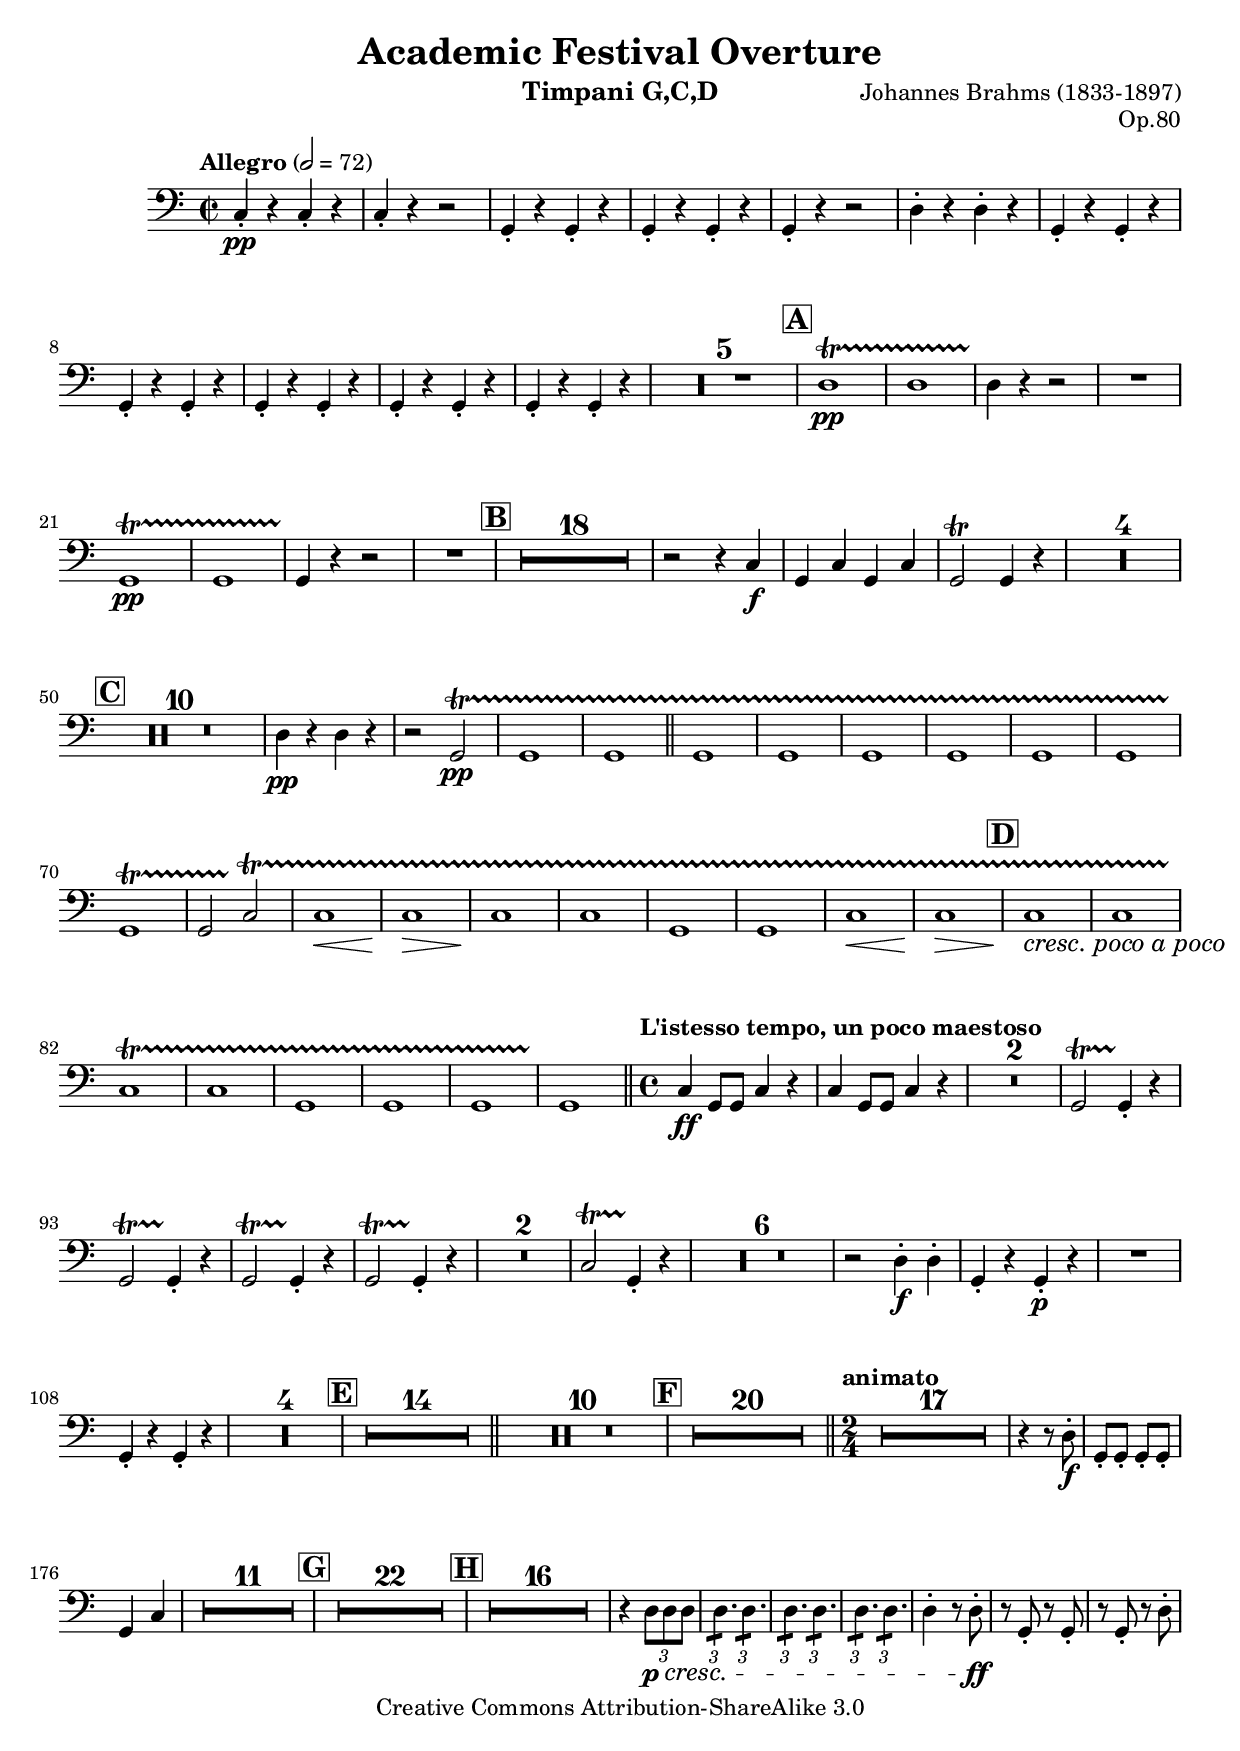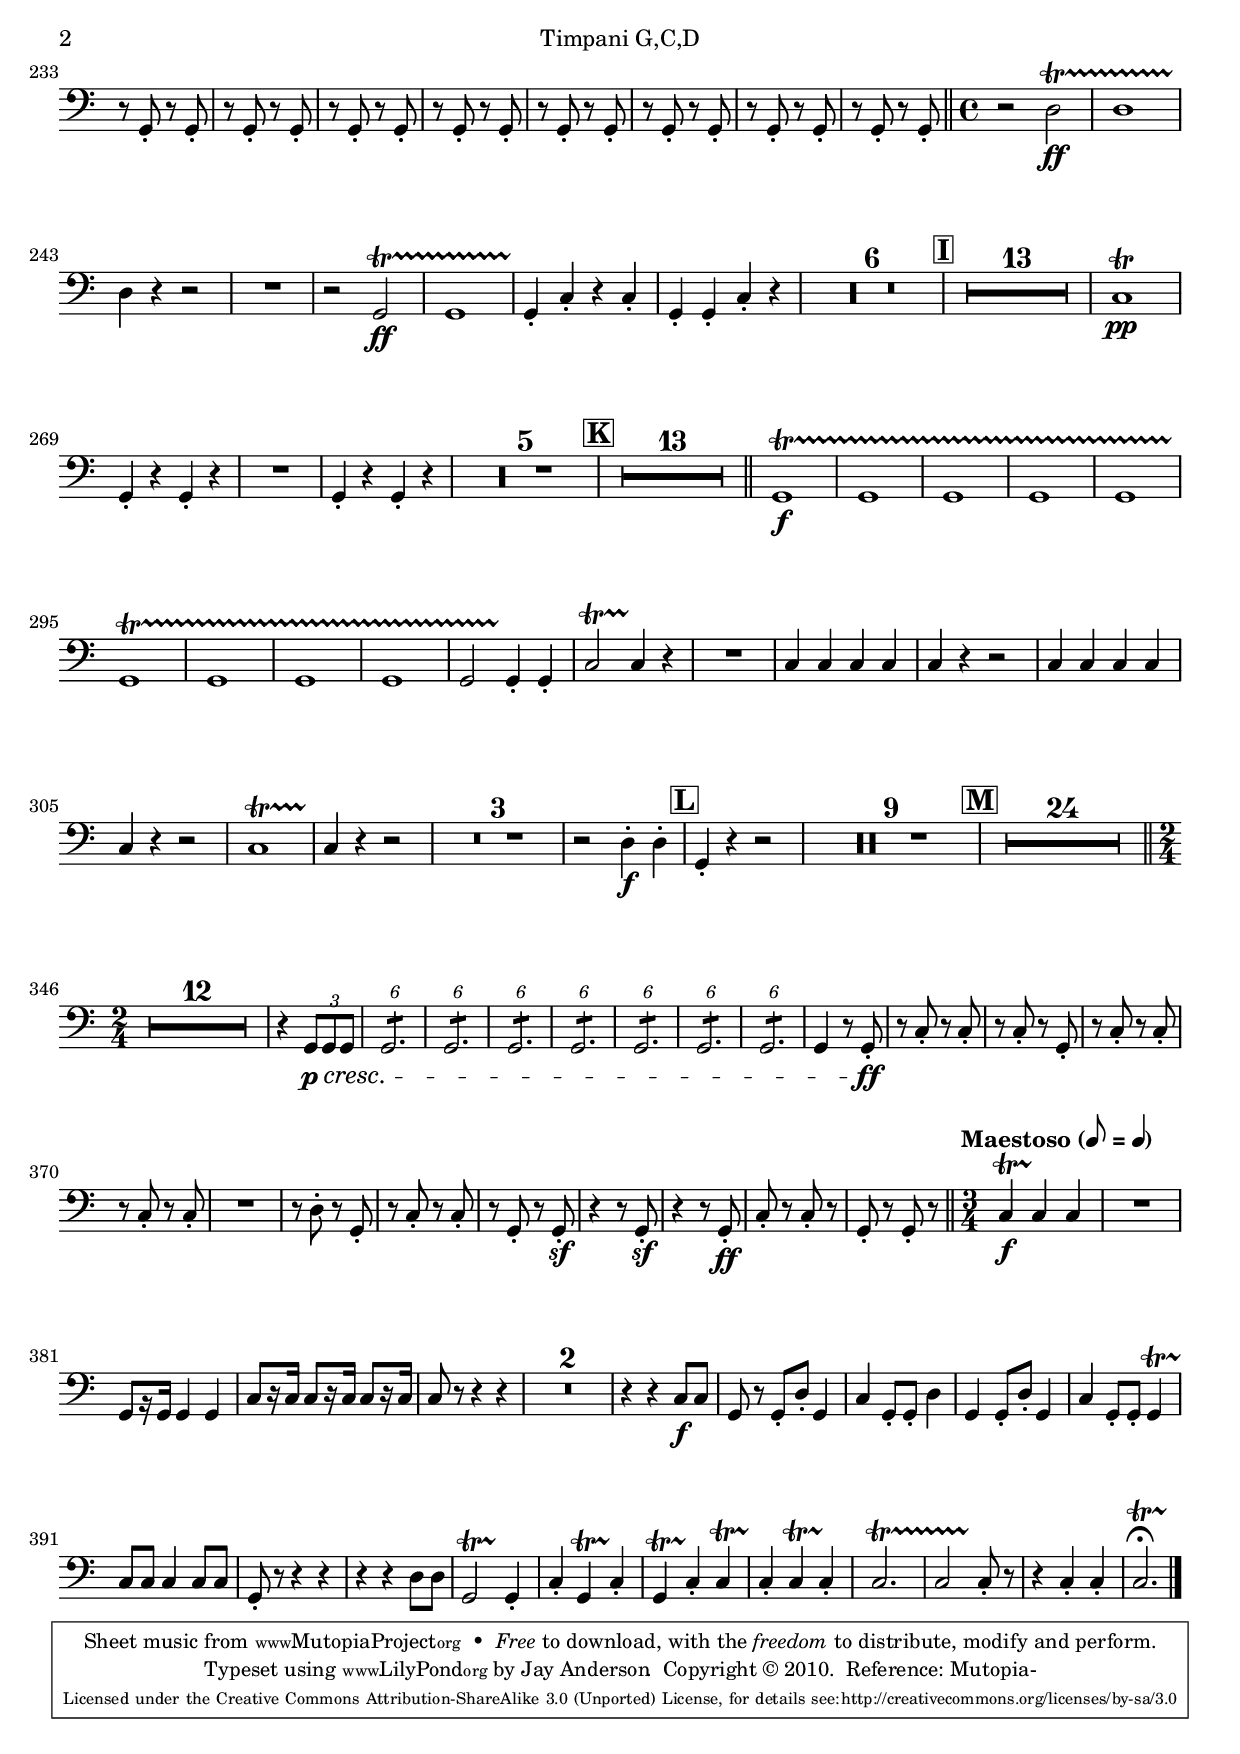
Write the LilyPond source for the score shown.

\version "2.13.51"

\include "defs.ily"
\include "timpani.ily"

instrument = "Timpani G,C,D"

\include "header.ily"

\score
{
  \new Staff
  {
    << \removeWithTag #'score \timpani \outline >>
  }
}
